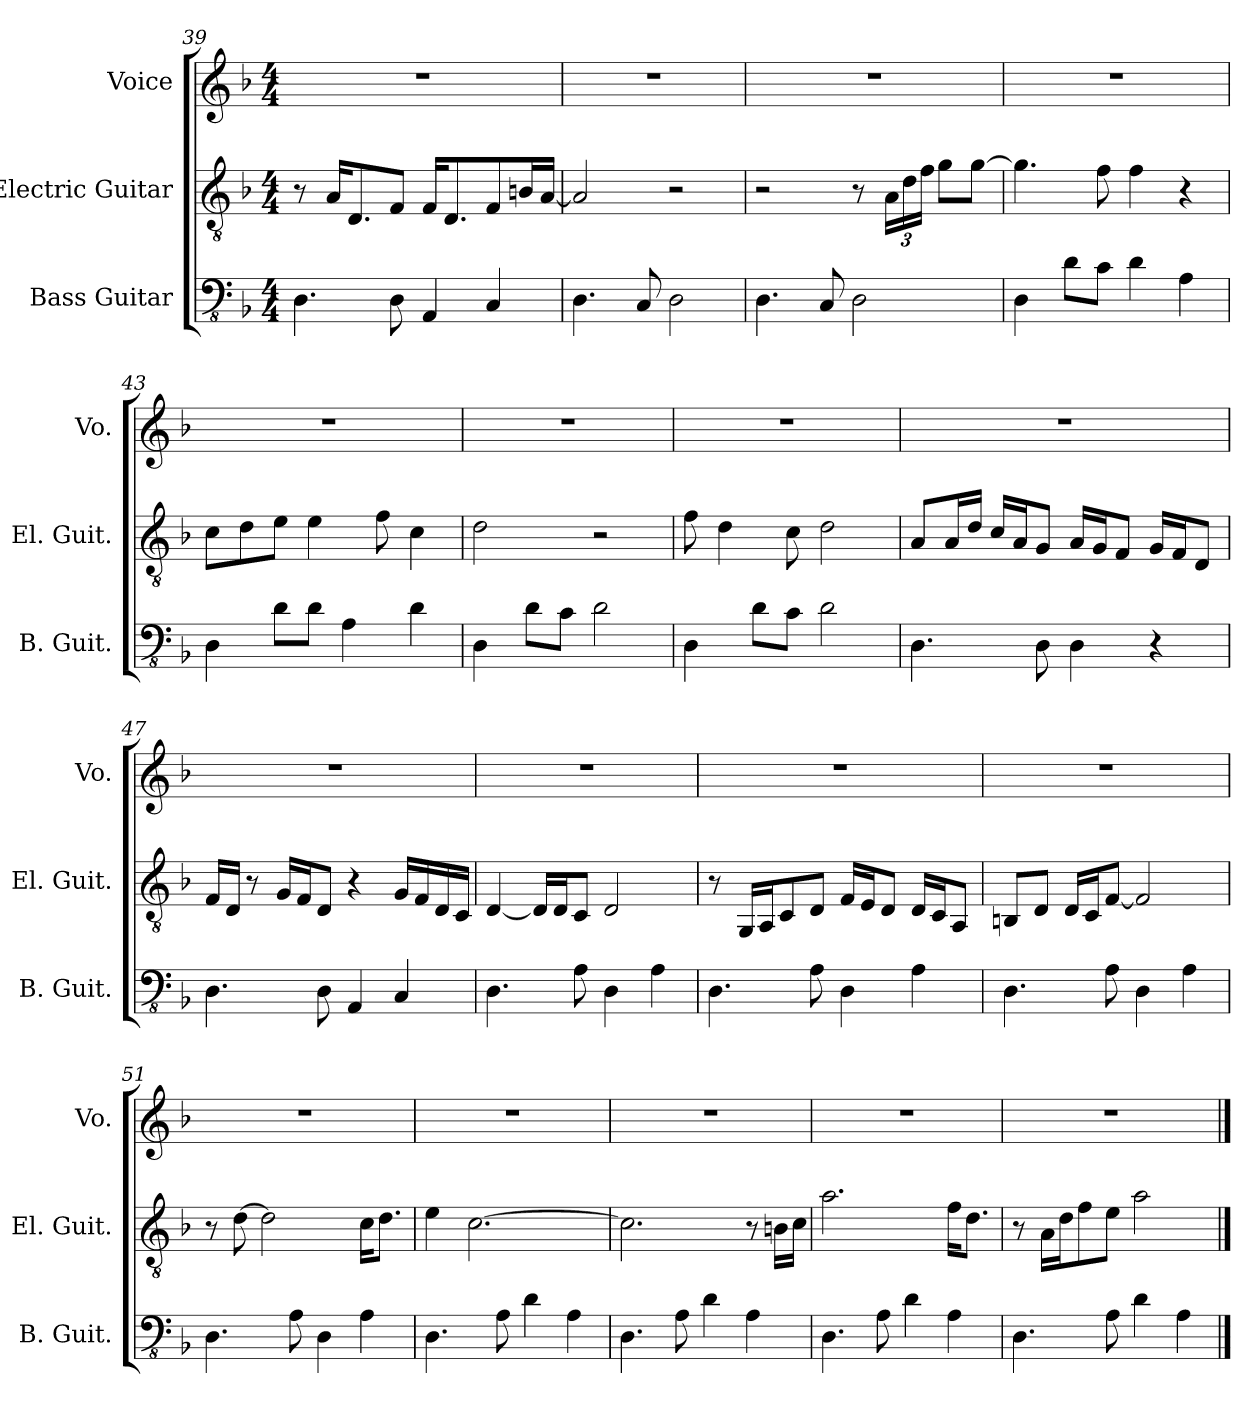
**kern	**kern	**kern
*part3	*part2	*part1
*staff3	*staff2	*staff1
*I"Bass Guitar	*I"Electric Guitar	*I"Voice
*I'B. Guit.	*I'El. Guit.	*I'Vo.
*clefFv4	*clefGv2	*clefG2
*k[b-]	*k[b-]	*k[b-]
*F:	*F:	*F:
*M4/4	*M4/4	*M4/4
=39	=39	=39
4.DD\	8r	1r
.	16A/KL	.
.	8.D/	.
8DD\	8F/J	.
4AAA/	16F/KL	.
.	8.D/	.
4CC/	8F/	.
.	16Bn/L	.
.	[16A/JJ	.
=40	=40	=40
4.DD\	2A/]	1r
8CC/	.	.
2DD\	2r	.
=41	=41	=41
4.DD\	2r	1r
8CC/	.	.
2DD\	8r	.
*	*Xbrackettup	*
.	24A\LL	.
.	24d\	.
.	24f\JJ	.
.	8g\L	.
.	[8g\J	.
!!LO:PB:g=z
=42	=42	=42
4DD\	4.g\]	1r
8D\L	.	.
8C\J	8f\	.
4D\	4f\	.
4AA\	4r	.
=43	=43	=43
4DD\	8c\L	1r
.	8d\	.
8D\L	8e\J	.
8D\J	4e\	.
4AA\	.	.
.	8f\	.
4D\	4c\	.
=44	=44	=44
4DD\	2d\	1r
8D\L	.	.
8C\J	.	.
2D\	2r	.
=45	=45	=45
4DD\	8f\	1r
.	4d\	.
8D\L	.	.
8C\J	8c\	.
2D\	2d\	.
=46	=46	=46
4.DD\	8A/L	1r
.	16A/L	.
.	16d/JJ	.
.	16c/LL	.
.	16A/J	.
8DD\	8G/J	.
4DD\	16A/LL	.
.	16G/J	.
.	8F/J	.
4r	16G/LL	.
.	16F/J	.
.	8D/J	.
!!LO:LB:g=z
=47	=47	=47
4.DD\	16F/LL	1r
.	16D/JJ	.
.	8r	.
.	16G/LL	.
.	16F/J	.
8DD\	8D/J	.
4AAA/	4r	.
4CC/	16G/LL	.
.	16F/	.
.	16D/	.
.	16C/JJ	.
=48	=48	=48
4.DD\	[4D/	1r
.	16D/LL]	.
.	16D/J	.
8AA\	8C/J	.
4DD\	2D/	.
4AA\	.	.
=49	=49	=49
4.DD\	8r	1r
.	16GG/LL	.
.	16AA/J	.
.	8C/	.
8AA\	8D/J	.
4DD\	16F/LL	.
.	16E/J	.
.	8D/J	.
4AA\	16D/LL	.
.	16C/J	.
.	8AA/J	.
=50	=50	=50
4.DD\	8BBn/L	1r
.	8D/J	.
.	16D/LL	.
.	16C/J	.
8AA\	[8F/J	.
4DD\	2F/]	.
4AA\	.	.
!!LO:LB:g=z
=51	=51	=51
4.DD\	8r	1r
.	[8d\	.
.	2d\]	.
8AA\	.	.
4DD\	.	.
4AA\	16c\KL	.
.	8.d\J	.
=52	=52	=52
4.DD\	4e\	1r
.	[2.c\	.
8AA\	.	.
4D\	.	.
4AA\	.	.
=53	=53	=53
4.DD\	2.c\]	1r
8AA\	.	.
4D\	.	.
4AA\	8r	.
.	16Bn\LL	.
.	16c\JJ	.
=54	=54	=54
4.DD\	2.a\	1r
8AA\	.	.
4D\	.	.
4AA\	16f\KL	.
.	8.d\J	.
=55	=55	=55
4.DD\	8r	1r
.	16A\LL	.
.	16d\J	.
.	8f\	.
8AA\	8e\J	.
4D\	2a\	.
4AA\	.	.
==	==	==
*-	*-	*-
